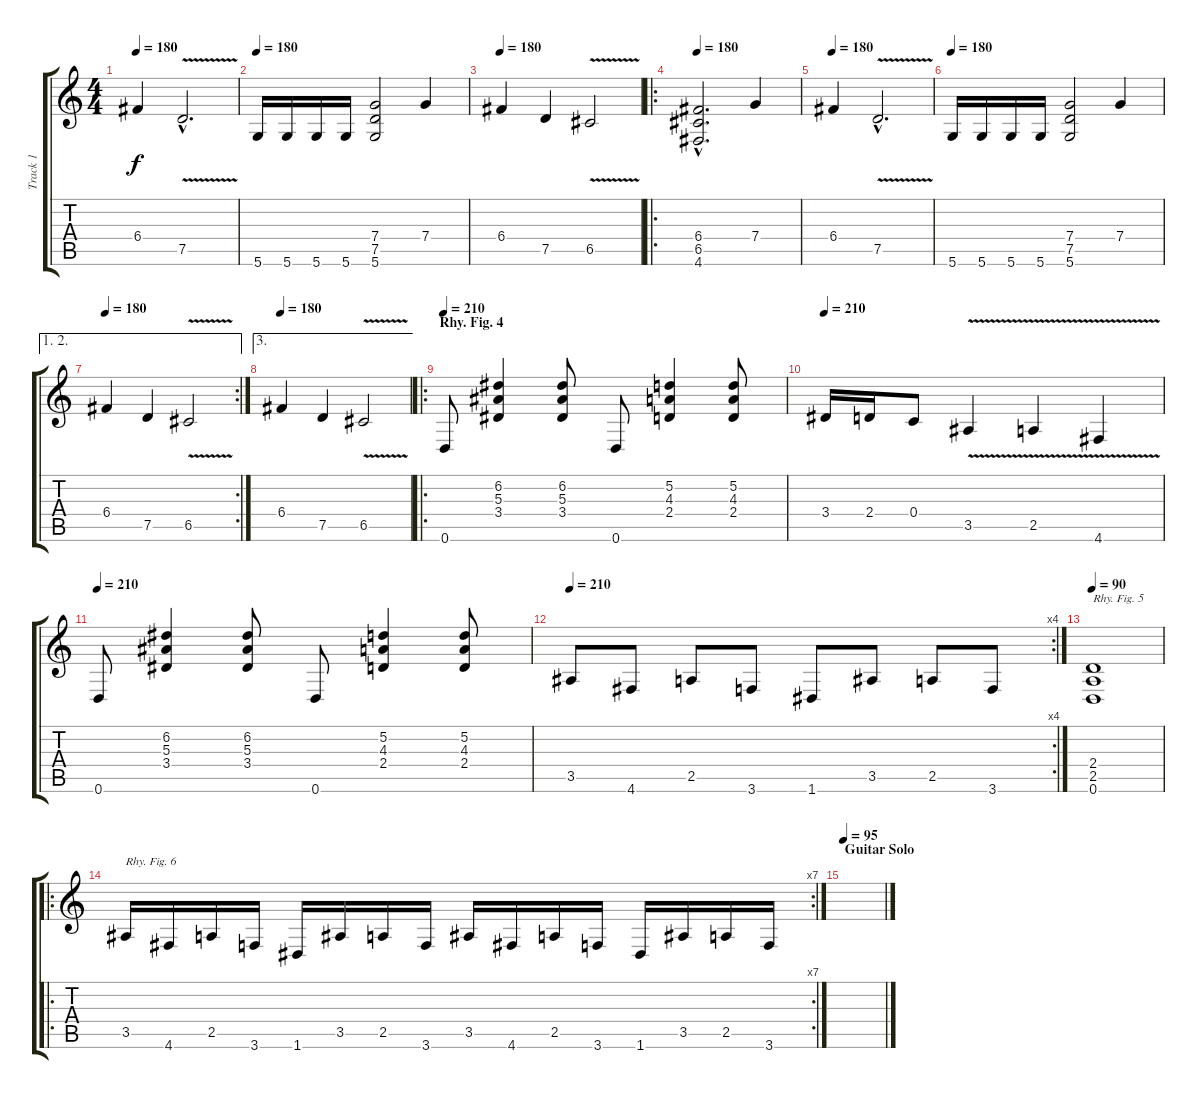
\track ("Track 1" "Track 1") {instrument distortionguitar}
\staff {score tabs}
\tuning (D4 A3 F3 C3 G2 D2) {hide}
\ts (4 4)
\tempo 180
\clef g2
\ks c
6.4.4{dy f} 7.5{v hac}.2{d} |
\tempo 180
5.6.16 5.6.16 5.6.16 5.6.16 (7.4 7.5 5.6).2 7.4.4 |
\tempo 180
6.4.4 7.5.4 6.5{v}.2 |
\ro
\tempo 180
(6.4{hac} 6.5{hac} 4.6{hac}).2{d} 7.4.4 |
\tempo 180
6.4.4 7.5{v hac}.2{d} |
\tempo 180
5.6.16 5.6.16 5.6.16 5.6.16 (7.4 7.5 5.6).2 7.4.4 |
\ae (1 2)
\rc 2
\tempo 180
6.4.4 7.5.4 6.5{v}.2 |
\ae 3
\tempo 180
6.4.4 7.5.4 6.5{v}.2 |
\ro
\section ("" "Rhy. Fig. 4")
\tempo 210
0.6.8 (6.2 5.3 3.4).4 (6.2 5.3 3.4).8 0.6.8 (5.2 4.3 2.4).4 (5.2 4.3 2.4).8 |
\tempo 210
3.4.16 2.4.16 0.4.8 3.5{v}.4 2.5{v}.4 4.6{v}.4 |
\tempo 210
0.6.8 (6.2 5.3 3.4).4 (6.2 5.3 3.4).8 0.6.8 (5.2 4.3 2.4).4 (5.2 4.3 2.4).8 |
\rc 4
\tempo 210
3.5.8 4.6.8 2.5.8 3.6.8 1.6.8 3.5.8 2.5.8 3.6.8 |
\tempo 90
(2.4 2.5 0.6).1{txt "Rhy. Fig. 5"} |
\ro
\rc 7
3.5.16{txt "Rhy. Fig. 6"} 4.6.16 2.5.16 3.6.16 1.6.16 3.5.16 2.5.16 3.6.16 3.5.16 4.6.16 2.5.16 3.6.16 1.6.16 3.5.16 2.5.16 3.6.16 |
\section ("" "Guitar Solo")
\tempo 95
